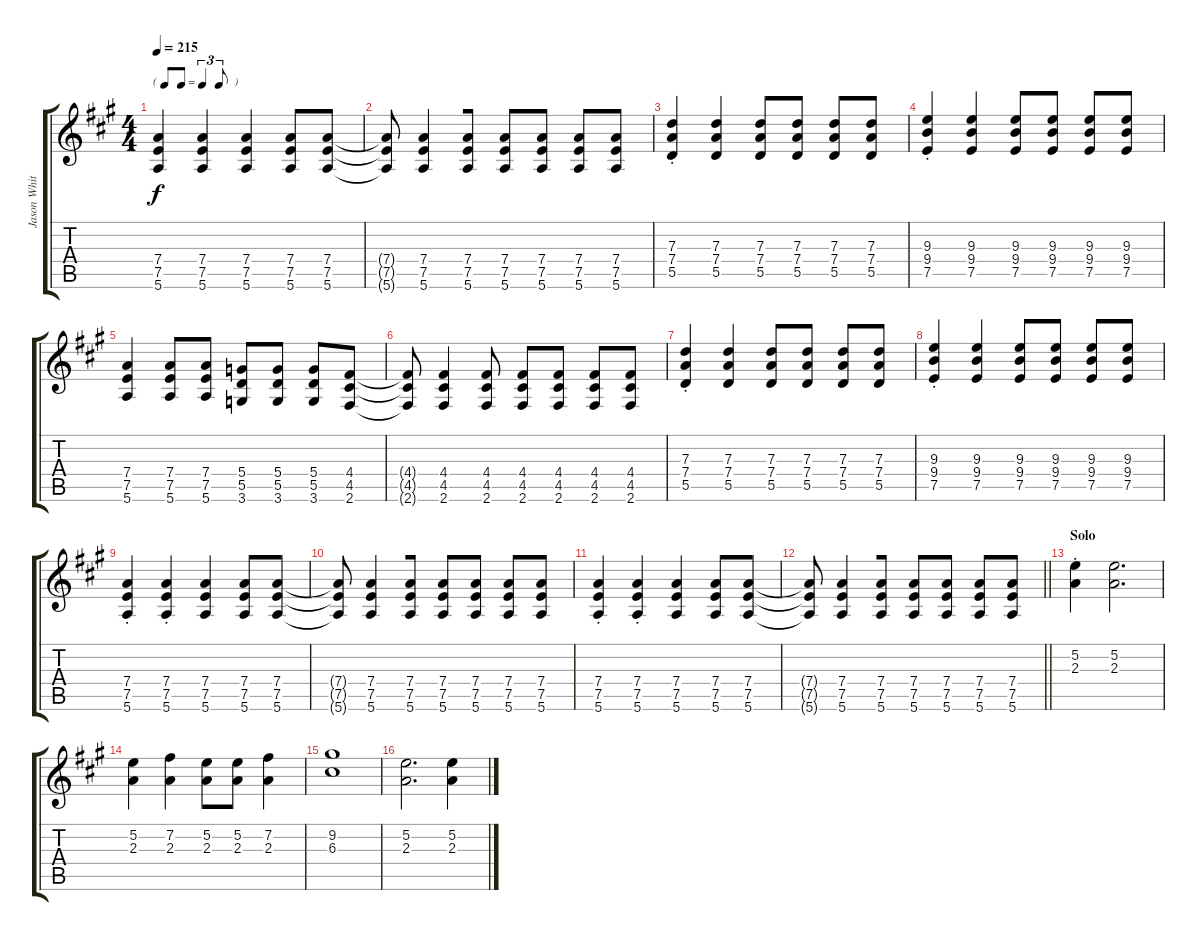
\track ("Jason White (Lead Guitar)" "Jason Whit") {instrument distortionguitar}
\staff {score tabs}
\tuning (E4 B3 G3 D3 A2 E2) {hide}
\ts (4 4)
\tf triplet8th
\tempo 215
\clef g2
\ks a
(7.4 7.5 5.6).4{dy f} (7.4 7.5 5.6).4 (7.4 7.5 5.6).4 (7.4 7.5 5.6).8 (7.4 7.5 5.6).8 |
(7.4{t} 7.5{t} 5.6{t}).8 (7.4 7.5 5.6).4{beam merge} (7.4 7.5 5.6).8 (7.4 7.5 5.6).8 (7.4 7.5 5.6).8 (7.4 7.5 5.6).8 (7.4 7.5 5.6).8 |
(7.3{st} 7.4{st} 5.5{st}).4 (7.3 7.4 5.5).4 (7.3 7.4 5.5).8 (7.3 7.4 5.5).8 (7.3 7.4 5.5).8 (7.3 7.4 5.5).8 |
(9.3{st} 9.4{st} 7.5{st}).4 (9.3 9.4 7.5).4 (9.3 9.4 7.5).8 (9.3 9.4 7.5).8 (9.3 9.4 7.5).8 (9.3 9.4 7.5).8 |
(7.4 7.5 5.6).4 (7.4 7.5 5.6).8 (7.4 7.5 5.6).8 (5.4 5.5 3.6).8 (5.4 5.5 3.6).8 (5.4 5.5 3.6).8 (4.4 4.5 2.6).8 |
(4.4{t} 4.5{t} 2.6{t}).8 (4.4 4.5 2.6).4 (4.4 4.5 2.6).8 (4.4 4.5 2.6).8 (4.4 4.5 2.6).8 (4.4 4.5 2.6).8 (4.4 4.5 2.6).8 |
(7.3{st} 7.4{st} 5.5{st}).4 (7.3 7.4 5.5).4 (7.3 7.4 5.5).8 (7.3 7.4 5.5).8 (7.3 7.4 5.5).8 (7.3 7.4 5.5).8 |
(9.3{st} 9.4{st} 7.5{st}).4 (9.3 9.4 7.5).4 (9.3 9.4 7.5).8 (9.3 9.4 7.5).8 (9.3 9.4 7.5).8 (9.3 9.4 7.5).8 |
(7.4{st} 7.5{st} 5.6{st}).4 (7.4{st} 7.5{st} 5.6{st}).4 (7.4 7.5 5.6).4 (7.4 7.5 5.6).8 (7.4 7.5 5.6).8 |
(7.4{t} 7.5{t} 5.6{t}).8 (7.4 7.5 5.6).4{beam merge} (7.4 7.5 5.6).8 (7.4 7.5 5.6).8 (7.4 7.5 5.6).8 (7.4 7.5 5.6).8 (7.4 7.5 5.6).8 |
(7.4{st} 7.5{st} 5.6{st}).4 (7.4{st} 7.5{st} 5.6{st}).4 (7.4 7.5 5.6).4 (7.4 7.5 5.6).8 (7.4 7.5 5.6).8 |
\barLineRight lightlight
(7.4{t} 7.5{t} 5.6{t}).8 (7.4 7.5 5.6).4{beam merge} (7.4 7.5 5.6).8 (7.4 7.5 5.6).8 (7.4 7.5 5.6).8 (7.4 7.5 5.6).8 (7.4 7.5 5.6).8 |
\section ("" "Solo")
(5.2{st} 2.3{st}).4 (5.2 2.3).2{d} |
(5.2 2.3).4 (7.2 2.3).4 (5.2 2.3).8 (5.2 2.3).8 (7.2 2.3).4 |
(9.2 6.3).1 |
(5.2 2.3).2{d} (5.2 2.3).4
